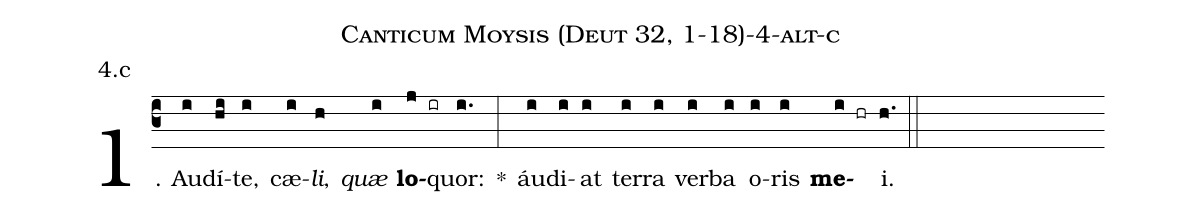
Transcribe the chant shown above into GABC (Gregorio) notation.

name: Canticum Moysis (Deut 32, 1-18)-4-alt-c;
annotation: 4.c;
%%
(c3)1. Au(i)dí(hi)te,(i) cæ(i)<i>li</i>,(h) <i>quæ</i>(i) <b>lo</b>(j ir)quor:(i.) *(:) áu(i)di(i)at(i) ter(i)ra(i) ver(i)ba(i) o(i)ris(i) <b>me</b>(i hr)i.(h.) (::)
